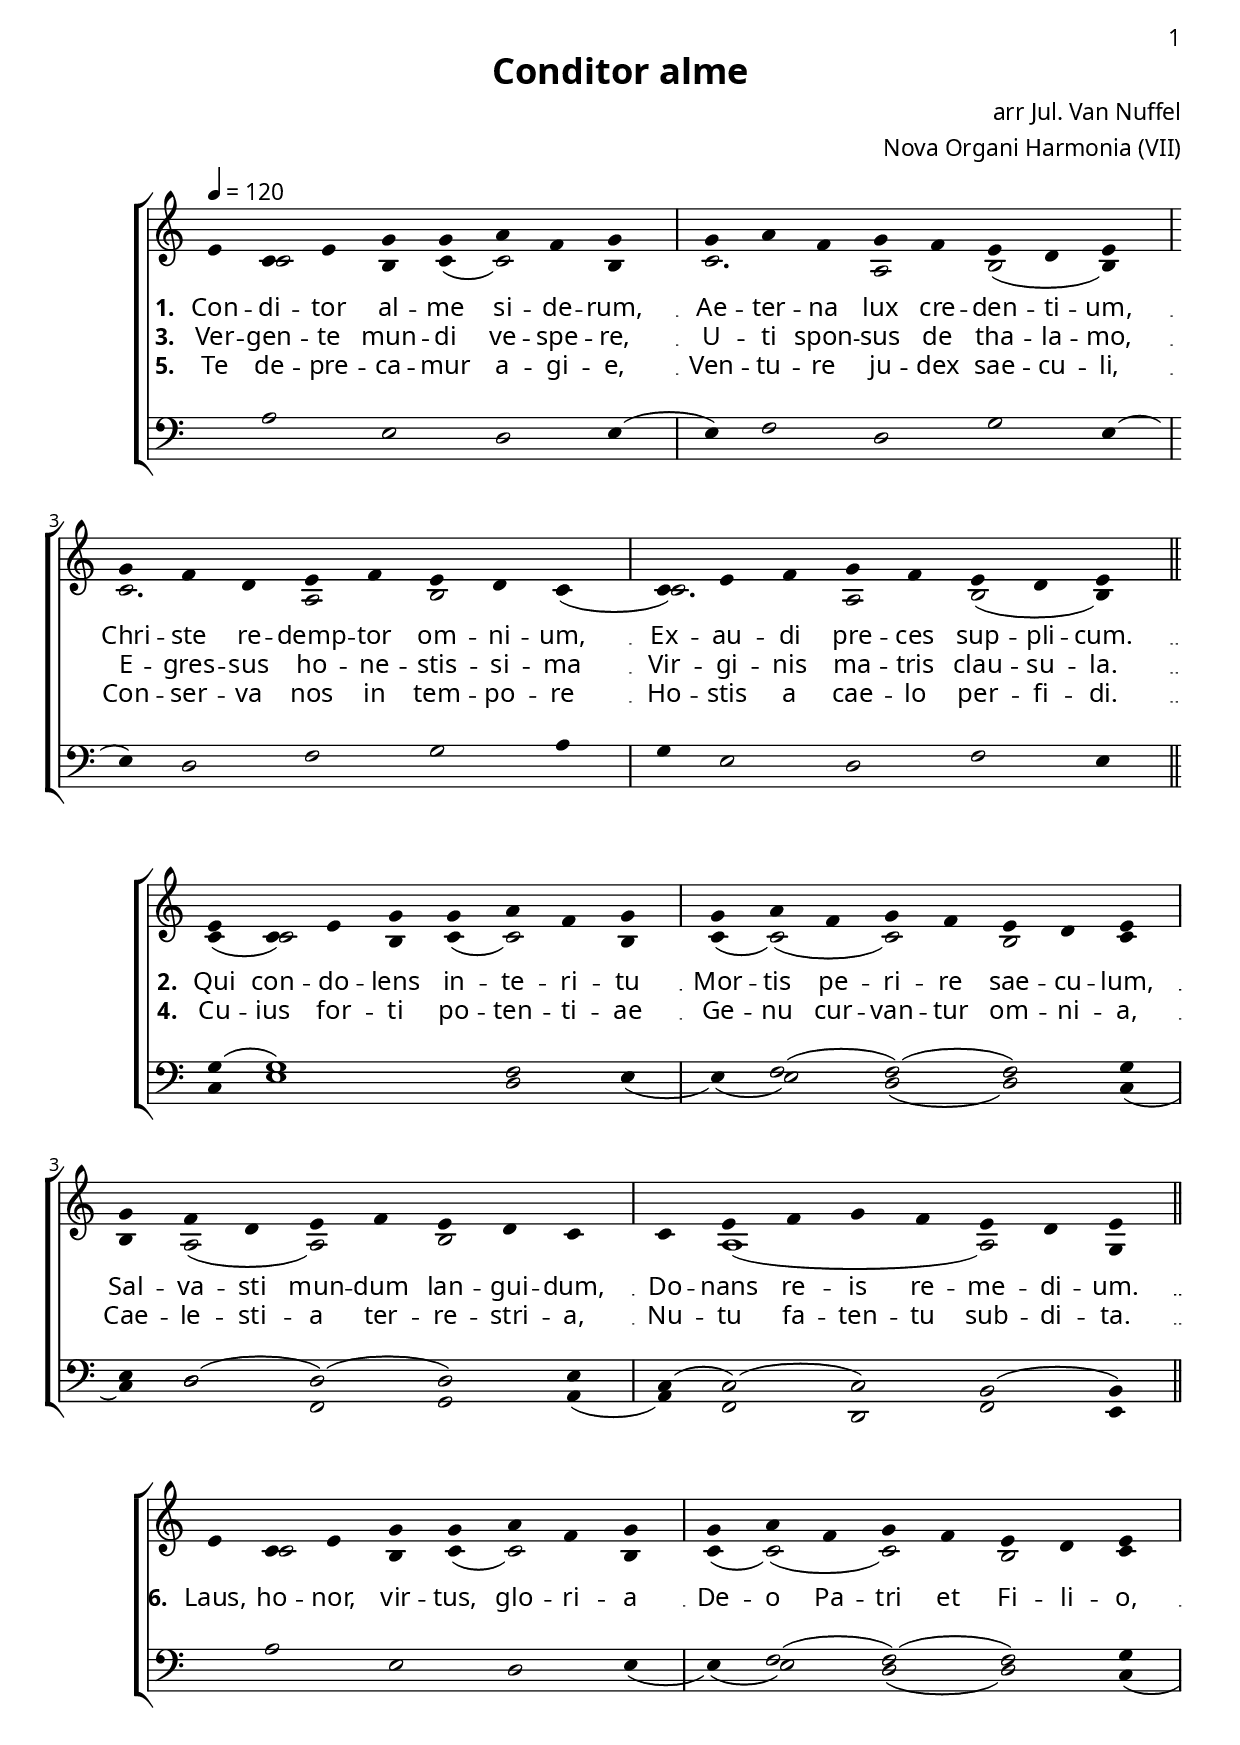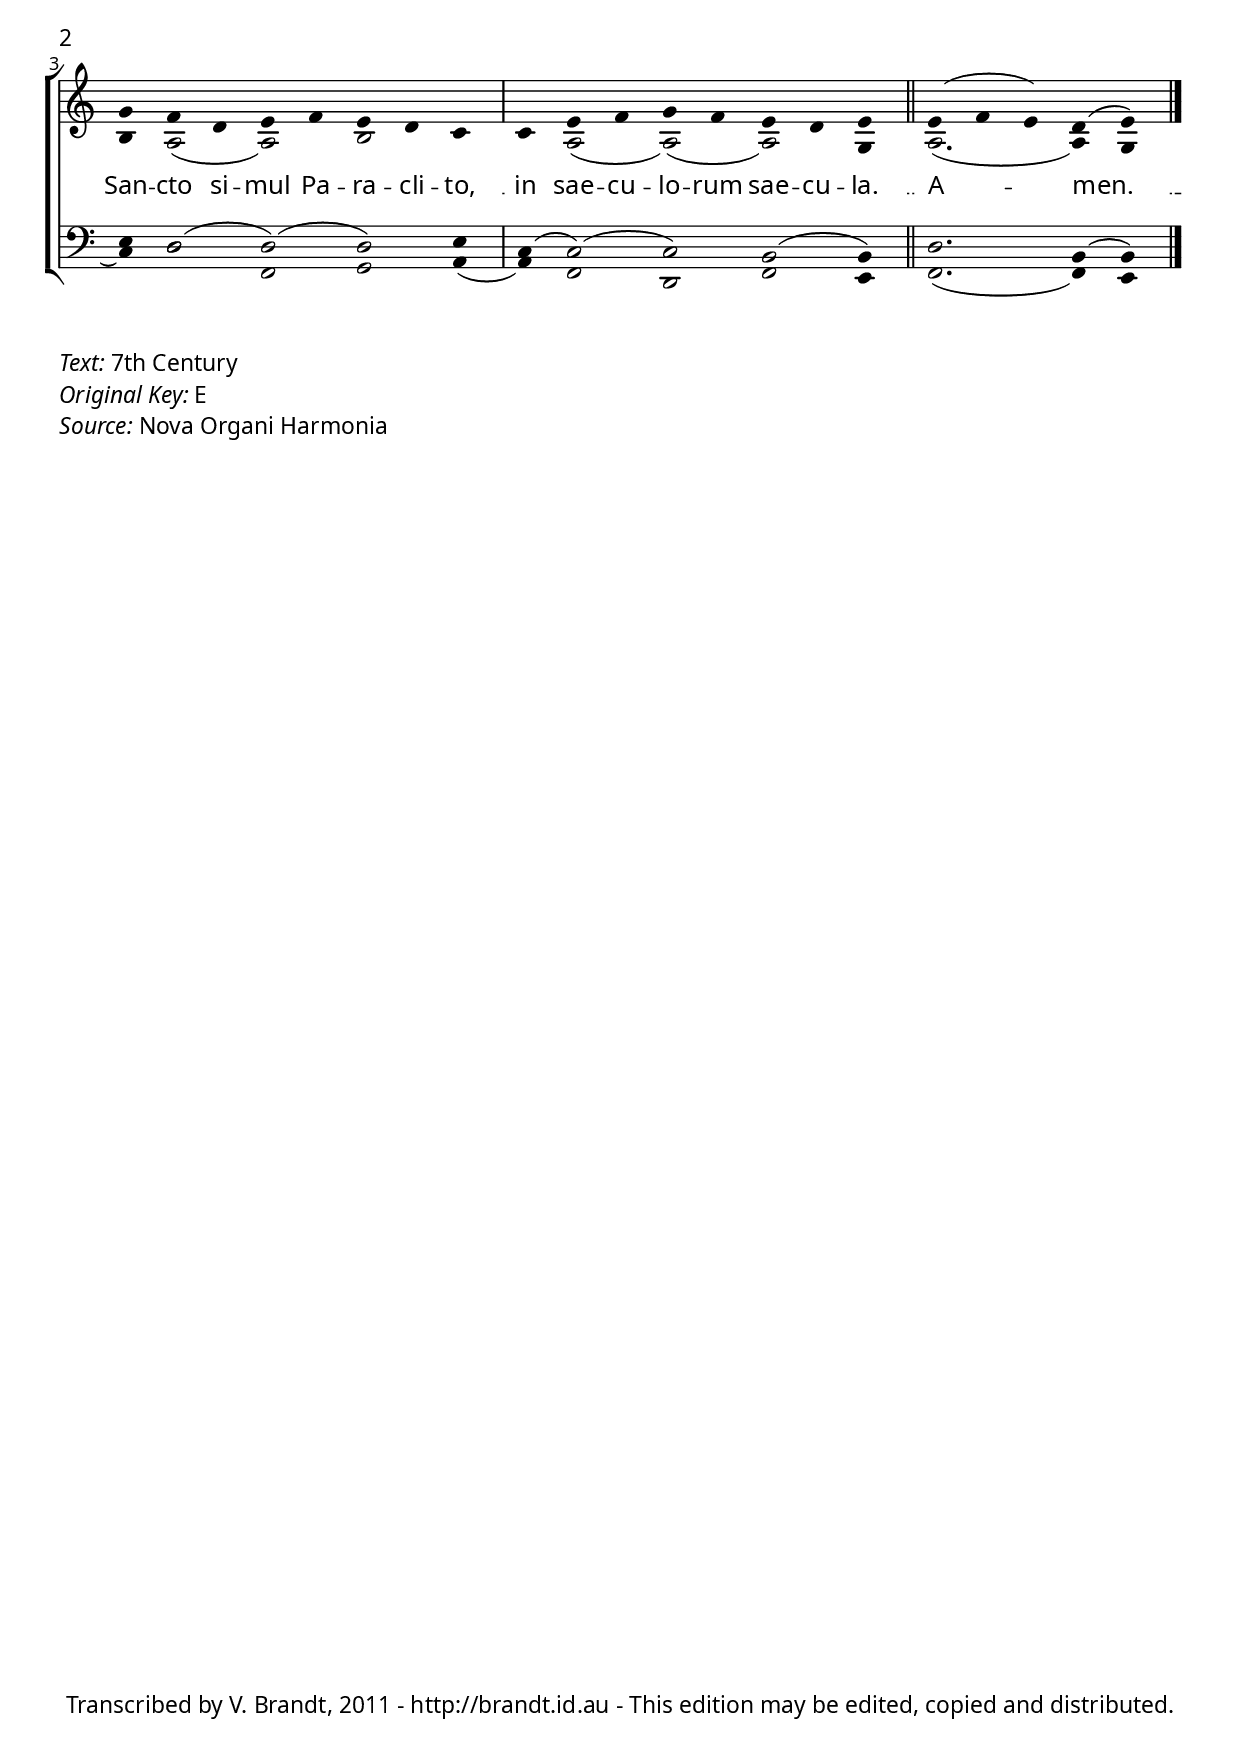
\version "2.12.3"

\paper
{
        #(set-paper-size "a4")
	#(define fonts
	 (make-pango-font-tree "LinuxLibertineO"
	 		       "Lucida Sans"
			       "Nimbus Mono"
			       (/ 20 20)))
    %indent = 0.0
    %line-width = 185 \mm
    %between-system-space = 5 \mm
    between-system-padding = #1
    ragged-bottom = ##t
    %top-margin = 0.1 \mm
    %bottom-margin = 0.1 \mm
    %foot-separation = 0.1 \mm
    %head-separation = 0.1 \mm
    %before-title-space = 0.1 \mm
    %between-title-space = 0.1 \mm
    %after-title-space = 0.1 \mm
    %paper-height = 32 \cm
    %print-page-number = ##t
    print-first-page-number = ##t
    %ragged-last-bottom
    %horizontal-shift
    %system-count
    %left-margin
    %paper-width
    %printallheaders
    %systemSeparatorMarkup
}


%#(set-global-staff-size 23)

\header {
        title = "Conditor alme"
        poet = ""
%        meter = "translation G M Hopkins"
        composer = "arr Jul. Van Nuffel"
        arranger = "Nova Organi Harmonia (VII)"
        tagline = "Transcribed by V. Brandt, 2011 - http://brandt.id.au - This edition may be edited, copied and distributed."
}

global = {
       \key e \major
}

chant = \relative c'' {
        \voiceOne
        \time 8/4
        gis4 e gis b b cis a b b cis a b a gis fis gis
        b a fis gis a gis fis e e gis a b a gis fis gis
	\bar "||"
        } 	


chantamen = \relative c'' {
        \voiceOne
        \time 8/4
        gis4 e gis b b cis a b b cis a b a gis fis gis
        b a fis gis a gis fis e e gis a b a gis fis gis
	\bar "||"
        gis( a gis) fis( gis) \bar "|."
        } 	

alt = \relative c' {
       \voiceTwo
       s4 e2 dis4 e( e2) dis4
       e2. cis2 dis2( dis4)
       e2. cis2 dis2 e4(
       e2.) cis2 dis( dis4)
       }

ten = \relative c' {
       \voiceThree
       s4 cis2 gis fis gis4( 
       gis4) a2 fis2 b gis4(
       gis4) fis2 a b cis4
       b4 gis2 fis a gis4
       }

altb = \relative c' {
      \voiceTwo	
      e4( e2) dis4 e4( e2) dis4
      e4( e2)( e) dis e4
      dis4 cis2( cis) dis s4
      s4 cis1( cis2) b4
      }

tenb = \relative c' {
      \voiceThree
      b4( b1) a2 gis4
      s4 a2( a)( a) b4
      gis4 fis2( fis)( fis) gis4
      e4( e2)( e2) dis2( dis4)
}

basb = \relative c {
      \voiceFour
      e4 gis1 fis2 gis4(
      gis4)( gis2) fis2( fis) e4(
      e4) fis2 a,2 b2 cis4( 
      cis) a2 fis a gis4
}

altc = \relative c' {
     \voiceTwo
     s4 e2 dis4 e4( e2) dis4
     e4( e2)( e2) dis e4
    dis4 cis2( cis) dis s4
    s4 cis2( cis)( cis) b4
    cis2.( cis4) b4
}

tenc = \relative c' {
   \voiceThree
   s4 cis2 gis fis s4
   s4 a2( a)( a) b4
   gis4 fis2( fis)( fis) gis4
   e4( e2)( e) dis( dis4)
   fis2. dis4( dis)
}

basc = \relative c' {
   \voiceFour
   s1 s2. gis4(
   gis4)( gis2) fis2( fis) e4(
   e4) fis2 a,2 b cis4( 
   cis4) a2 fis a2 gis4
   a2.( a4) gis4
}

verba = \lyricmode {
     \set stanza = "1. "
Con -- di -- tor al -- me si -- de -- rum,
Ae -- ter -- na lux cre -- den -- ti -- um,
Chri -- ste re -- demp -- tor om -- ni -- um,
Ex -- au -- di pre -- ces sup -- pli -- cum.
      }

verseii = \lyricmode {
    \set stanza = "2. "
    Qui con -- do -- lens in -- te -- ri -- tu
    Mor -- tis pe -- ri -- re sae -- cu -- lum,
    Sal -- va -- sti mun -- dum lan -- gui -- dum,
    Do -- nans re -- is re -- me -- di -- um.
     }

verseiii = \lyricmode {
   \set stanza = "3. "
   Ver -- gen -- te mun -- di ve -- spe -- re,
   U -- ti spon -- sus de tha -- la -- mo,
   E -- gres -- sus ho -- ne -- stis -- si -- ma
   Vir -- gi -- nis  ma -- tris clau -- su -- la.
}

verseiv = \lyricmode {
   \set stanza = "4. "
   Cu -- ius for -- ti po -- ten -- ti -- ae
   Ge -- nu cur -- van -- tur om -- ni -- a,
   Cae -- le -- sti -- a ter -- re -- stri -- a,
   Nu -- tu fa -- ten -- tu sub -- di -- ta.
}

versev = \lyricmode {
   \set stanza = "5. "
   Te de -- pre -- ca -- mur a -- gi -- e,
   Ven -- tu -- re ju -- dex sae -- cu -- li,
  Con -- ser -- va nos in tem -- po -- re
  Ho -- stis a cae -- lo per -- fi -- di.
}

lastverse = \lyricmode {
   \set stanza = "6. "
   Laus, ho -- nor, vir -- tus, glo -- ri -- a
   De -- o Pa -- tri et Fi -- li -- o,
San -- cto si -- mul Pa -- ra -- cli -- to,
in sae -- cu -- lo -- rum sae -- cu -- la.  A -- men.
}

\score {
        \transpose e c
        <<
	\new ChoirStaff <<
	    \set Score.midiInstrument = "Church Organ"
	    %\set Score.midiInstrument = "Choir Aahs"
	\new Staff = "plainchant" <<
          \clef treble
          \global 
          \tempo 4 = 120
          \new Voice = "melody" \chant
	  \new Lyrics \lyricsto "melody" \verba
         \new Lyrics \lyricsto "melody" \verseiii
         \new Lyrics \lyricsto "melody" \versev
         \new Voice = "alto" << \alt >>
                  >>
	\new Staff = bass <<
          \global
             \clef bass
            \new Voice = "tenors" << \ten >> 
    %        \new Voice = "bass" << \bass >>
	  >>
        >>
        >>
	\midi { }
	\layout{
            \context {
               \Staff
               \remove "Time_signature_engraver"
               %\remove "Bar_engraver"
               \override BarLine #'X-extent = #'(-1 . 1)
               \override Beam #'transparent = ##t
               \override Stem #'transparent = ##t
               %\override BarLine #'transparent = ##t
               %\override TupletNumber #'transparent = ##t
             }
            \context {
               \Lyrics
               \consists "Bar_engraver"
             }
	}
}

\score {
         \transpose e c
        <<
	         \new ChoirStaff <<
          \new Staff <<
%\set Score.midiInstrument = "Church Organ"
\set Score.midiInstrument = "Drawbar Organ"
          \global
          \clef treble
          \new Voice = "altverse" { \chant }
          \new Lyrics \lyricsto "altverse" \verseii
          \new Lyrics \lyricsto "altverse" \verseiv
          \new Voice = "altalto" << \altb >>
          >>
          \new Staff <<
          \global
          \clef bass
          \new Voice = "altten" \tenb
          \new Voice = "altbas" \basb
          >>
>>
>>
	\midi { }
	\layout{
            \context {
               \Staff
               \remove "Time_signature_engraver"
               %\remove "Bar_engraver"
               %\override BarLine #'X-extent = #'(-1 . 1)
               \override Beam #'transparent = ##t
               \override Stem #'transparent = ##t
               %\override BarLine #'transparent = ##t
               %\override TupletNumber #'transparent = ##t
             }
            \context {
               \Lyrics
               \consists "Bar_engraver"
             }
	}

}
 
\score {
         \transpose e c
        <<
	         \new ChoirStaff <<
          \new Staff <<
%\set Score.midiInstrument = "Church Organ"
\set Score.midiInstrument = "Drawbar Organ"
          \global
          \clef treble
          \new Voice = "altverse" { \chantamen }
          \new Lyrics \lyricsto "altverse" \lastverse
          \new Voice = "altalto" << \altc >>
          >>
          \new Staff <<
          \global
          \clef bass
          \new Voice = "altten" \tenc
          \new Voice = "altbas" \basc
          >>
>>
>>
	\midi { }
	\layout{
            \context {
               \Staff
               \remove "Time_signature_engraver"
               %\remove "Bar_engraver"
               %\override BarLine #'X-extent = #'(-1 . 1)
               \override Beam #'transparent = ##t
               \override Stem #'transparent = ##t
               %\override BarLine #'transparent = ##t
               %\override TupletNumber #'transparent = ##t
             }
            \context {
               \Lyrics
               \consists "Bar_engraver"
             }
	}

}
 


\markup
{
    \column
    {
	\line{\italic Text: 7th Century}
%%\line{\italic Music: }
%\line{\italic Arrangement: Mar. de Jong (?)}
%	%\line{\italic {Words and Music:} }
%	%\line{\italic {Tune Name:} }
	\line{\italic {Original Key:} E}
	\line{\italic Source: Nova Organi Harmonia}
    }
}
